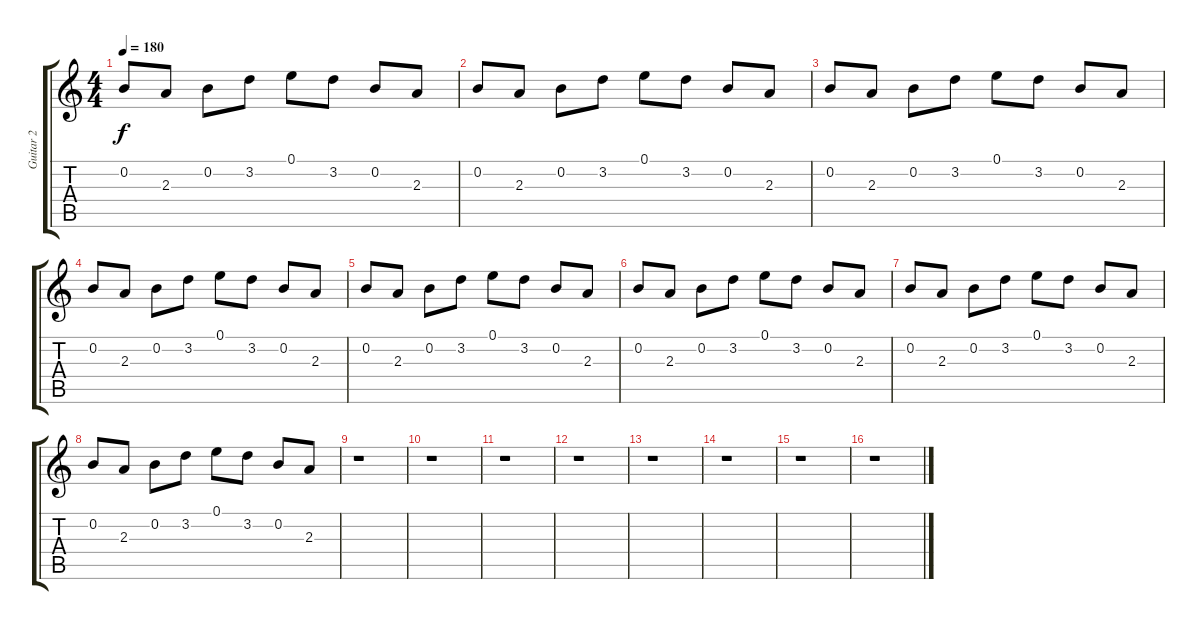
\track ("Guitar 2" "Guitar 2") {instrument distortionguitar}
\staff {score tabs}
\tuning (E4 B3 G3 D3 A2 E2) {hide}
\ts (4 4)
\tempo 180
\clef g2
\ks c
0.2.8{dy f} 2.3.8 0.2.8 3.2.8 0.1.8 3.2.8 0.2.8 2.3.8 |
0.2.8 2.3.8 0.2.8 3.2.8 0.1.8 3.2.8 0.2.8 2.3.8 |
0.2.8 2.3.8 0.2.8 3.2.8 0.1.8 3.2.8 0.2.8 2.3.8 |
0.2.8 2.3.8 0.2.8 3.2.8 0.1.8 3.2.8 0.2.8 2.3.8 |
0.2.8 2.3.8 0.2.8 3.2.8 0.1.8 3.2.8 0.2.8 2.3.8 |
0.2.8 2.3.8 0.2.8 3.2.8 0.1.8 3.2.8 0.2.8 2.3.8 |
0.2.8 2.3.8 0.2.8 3.2.8 0.1.8 3.2.8 0.2.8 2.3.8 |
0.2.8 2.3.8 0.2.8 3.2.8 0.1.8 3.2.8 0.2.8 2.3.8 |
r.1 |
r.1 |
r.1 |
r.1 |
r.1 |
r.1 |
r.1 |
r.1
